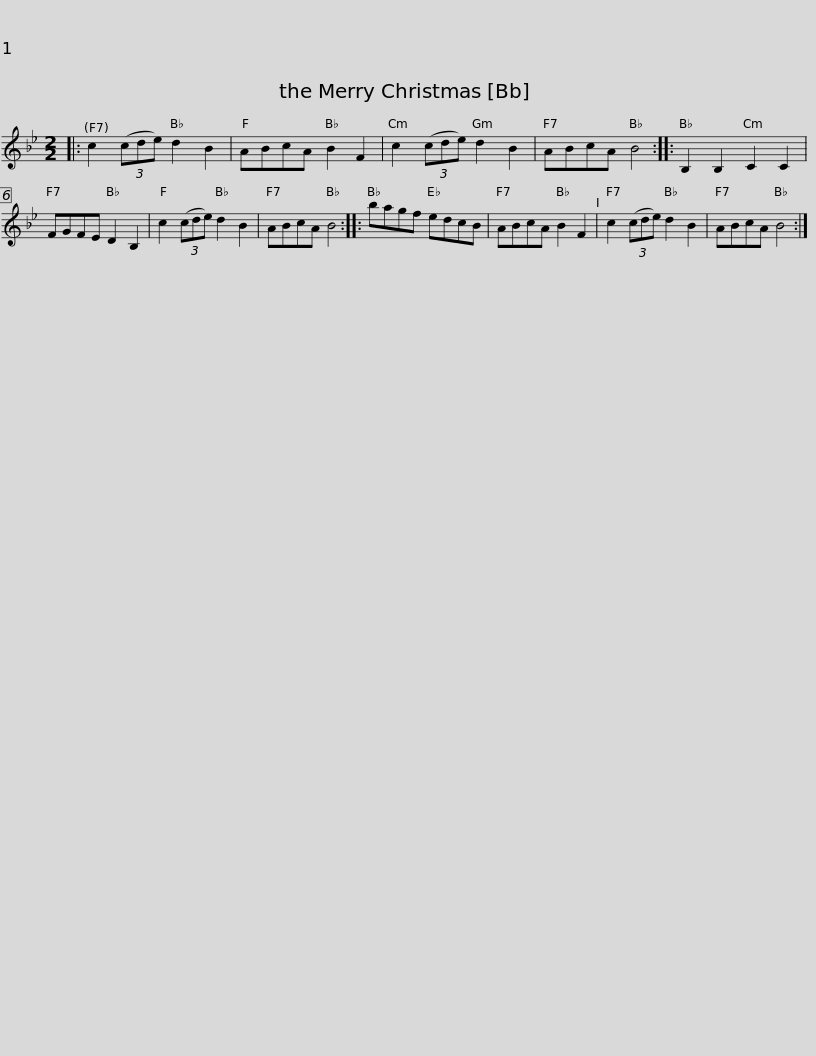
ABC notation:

X:1
L:1/8
M:2/2
I:linebreak $
K:Bb
V:1 treble
V:1
|: c2 (3(cde) d2 B2 | ABcA B2 F2 | c2 (3(cde) d2 B2 | ABcA B4 :: B,2 B,2 C2 C2 | %5
 FGFE D2 B,2 |$ c2 (3(cde) d2 B2 | ABcA B4 :: bagf edcB | ABcA B2 F2 | %10
 c2 (3(cde) d2 B2 | ABcA B4 :| %12
